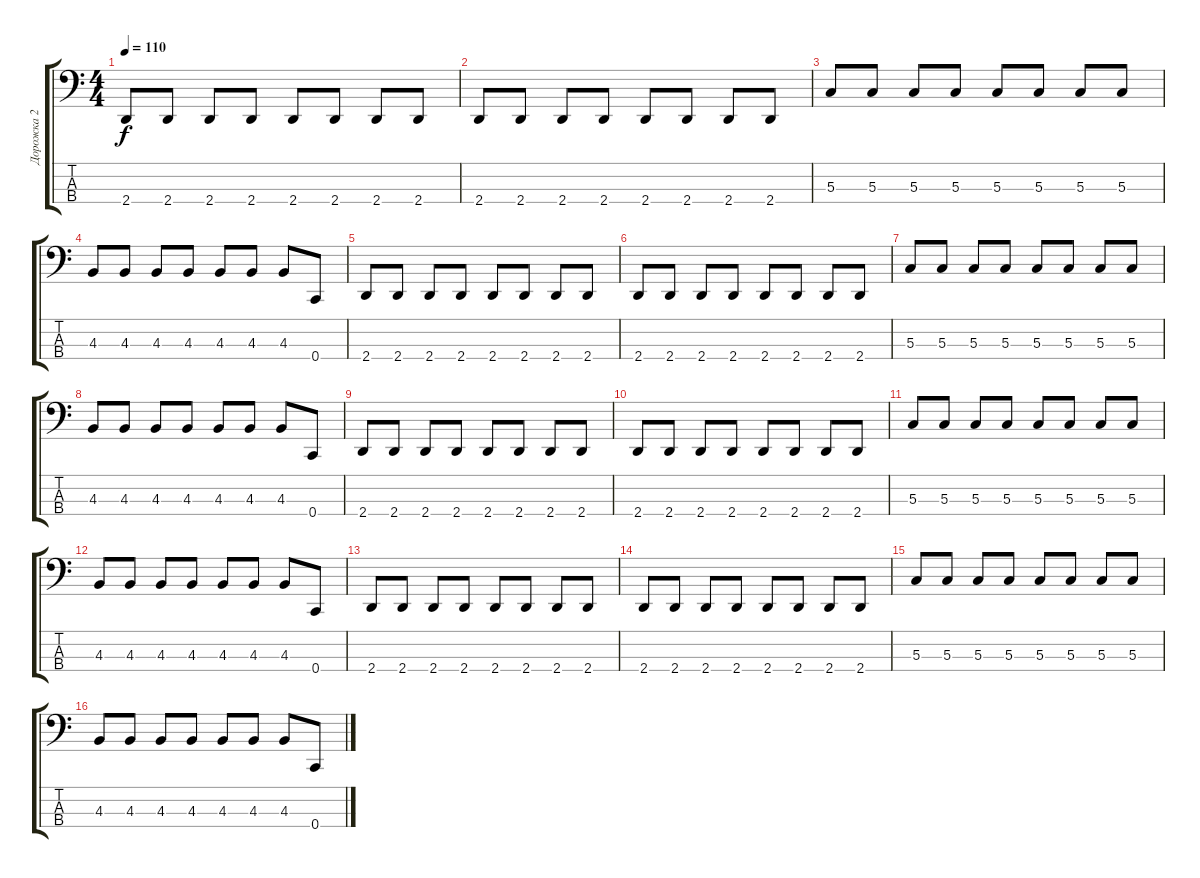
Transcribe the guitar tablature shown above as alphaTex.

\track ("Дорожка 2" "Дорожка 2") {instrument electricbasspick}
\staff {score tabs}
\tuning (F2 C2 G1 C1) {hide}
\ts (4 4)
\tempo 110
\clef f4
\ks c
2.4.8{dy f} 2.4.8 2.4.8 2.4.8 2.4.8 2.4.8 2.4.8 2.4.8 |
2.4.8 2.4.8 2.4.8 2.4.8 2.4.8 2.4.8 2.4.8 2.4.8 |
5.3.8 5.3.8 5.3.8 5.3.8 5.3.8 5.3.8 5.3.8 5.3.8 |
4.3.8 4.3.8 4.3.8 4.3.8 4.3.8 4.3.8 4.3.8 0.4.8 |
2.4.8 2.4.8 2.4.8 2.4.8 2.4.8 2.4.8 2.4.8 2.4.8 |
2.4.8 2.4.8 2.4.8 2.4.8 2.4.8 2.4.8 2.4.8 2.4.8 |
5.3.8 5.3.8 5.3.8 5.3.8 5.3.8 5.3.8 5.3.8 5.3.8 |
4.3.8 4.3.8 4.3.8 4.3.8 4.3.8 4.3.8 4.3.8 0.4.8 |
2.4.8 2.4.8 2.4.8 2.4.8 2.4.8 2.4.8 2.4.8 2.4.8 |
2.4.8 2.4.8 2.4.8 2.4.8 2.4.8 2.4.8 2.4.8 2.4.8 |
5.3.8 5.3.8 5.3.8 5.3.8 5.3.8 5.3.8 5.3.8 5.3.8 |
4.3.8 4.3.8 4.3.8 4.3.8 4.3.8 4.3.8 4.3.8 0.4.8 |
2.4.8 2.4.8 2.4.8 2.4.8 2.4.8 2.4.8 2.4.8 2.4.8 |
2.4.8 2.4.8 2.4.8 2.4.8 2.4.8 2.4.8 2.4.8 2.4.8 |
5.3.8 5.3.8 5.3.8 5.3.8 5.3.8 5.3.8 5.3.8 5.3.8 |
4.3.8 4.3.8 4.3.8 4.3.8 4.3.8 4.3.8 4.3.8 0.4.8
